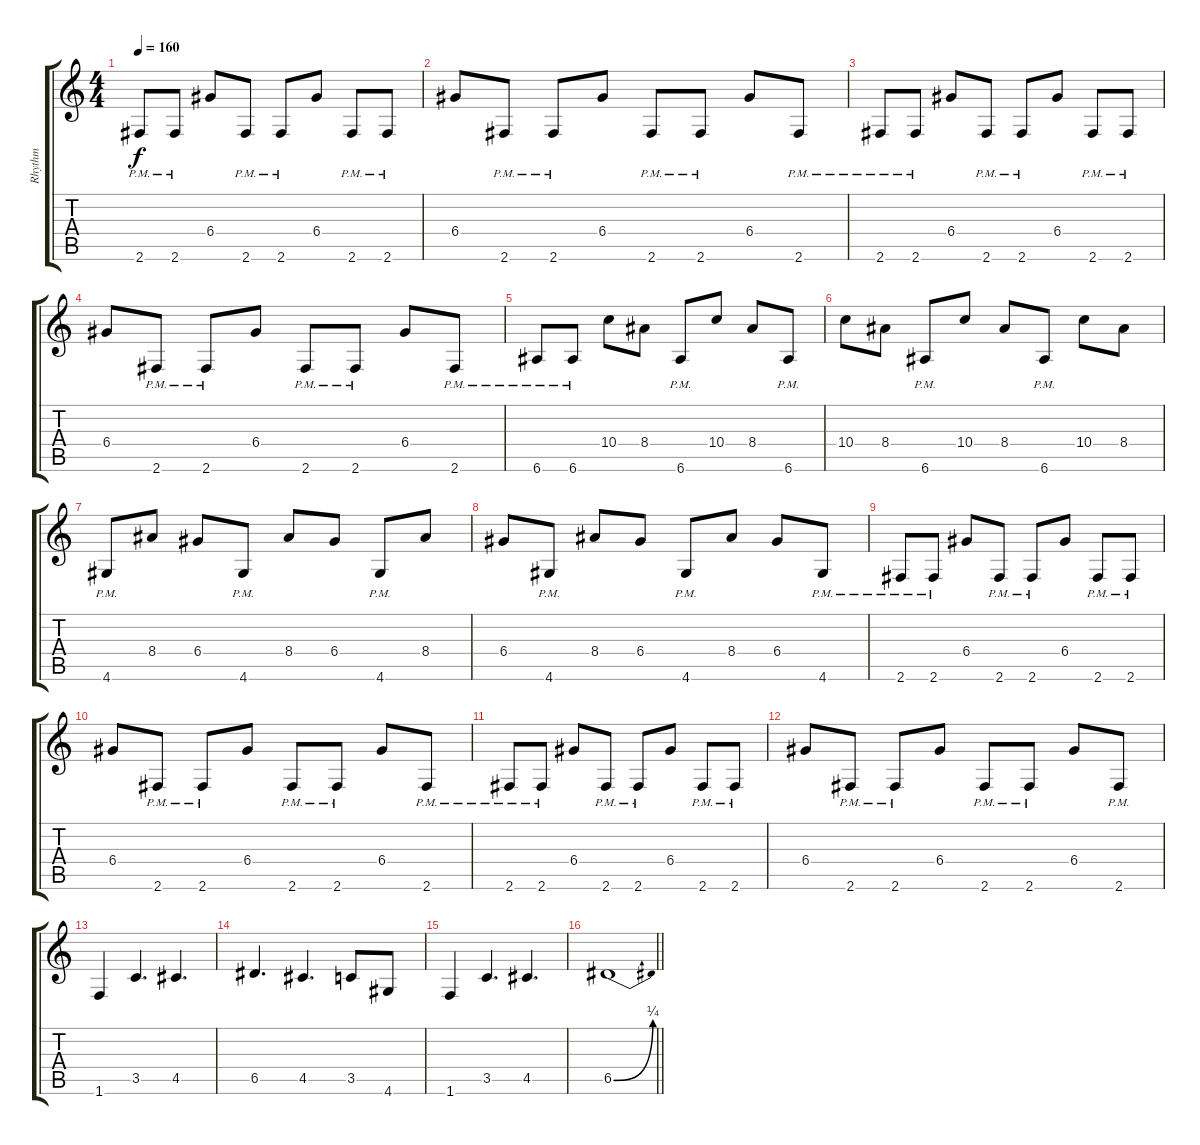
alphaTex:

\track ("Rhythm" "Rhythm") {instrument overdrivenguitar}
\staff {score tabs}
\tuning (E4 B3 G3 D3 A2 E2) {hide}
\ts (4 4)
\tempo 160
\clef g2
\ks c
2.6{pm}.8{dy f instrument electricguitarclean} 2.6{pm}.8 6.4.8 2.6{pm}.8 2.6{pm}.8 6.4.8 2.6{pm}.8 2.6{pm}.8 |
6.4.8 2.6{pm}.8 2.6{pm}.8 6.4.8 2.6{pm}.8 2.6{pm}.8 6.4.8 2.6{pm}.8 |
2.6{pm}.8 2.6{pm}.8 6.4.8 2.6{pm}.8 2.6{pm}.8 6.4.8 2.6{pm}.8 2.6{pm}.8 |
6.4.8 2.6{pm}.8 2.6{pm}.8 6.4.8 2.6{pm}.8 2.6{pm}.8 6.4.8 2.6{pm}.8 |
6.6{pm}.8 6.6{pm}.8 10.4.8 8.4.8 6.6{pm}.8 10.4.8 8.4.8 6.6{pm}.8 |
10.4.8 8.4.8 6.6{pm}.8 10.4.8 8.4.8 6.6{pm}.8 10.4.8 8.4.8 |
4.6{pm}.8 8.4.8 6.4.8 4.6{pm}.8 8.4.8 6.4.8 4.6{pm}.8 8.4.8 |
6.4.8 4.6{pm}.8 8.4.8 6.4.8 4.6{pm}.8 8.4.8 6.4.8 4.6{pm}.8 |
2.6{pm}.8 2.6{pm}.8 6.4.8 2.6{pm}.8 2.6{pm}.8 6.4.8 2.6{pm}.8 2.6{pm}.8 |
6.4.8 2.6{pm}.8 2.6{pm}.8 6.4.8 2.6{pm}.8 2.6{pm}.8 6.4.8 2.6{pm}.8 |
2.6{pm}.8 2.6{pm}.8 6.4.8 2.6{pm}.8 2.6{pm}.8 6.4.8 2.6{pm}.8 2.6{pm}.8 |
6.4.8 2.6{pm}.8 2.6{pm}.8 6.4.8 2.6{pm}.8 2.6{pm}.8 6.4.8 2.6{pm}.8 |
1.6.4{instrument overdrivenguitar} 3.5.4{d} 4.5.4{d} |
6.5.4{d} 4.5.4{d} 3.5.8 4.6.8 |
1.6.4 3.5.4{d} 4.5.4{d} |
\barLineRight lightlight
6.5{be (bend 0 0 60 1)}.1
